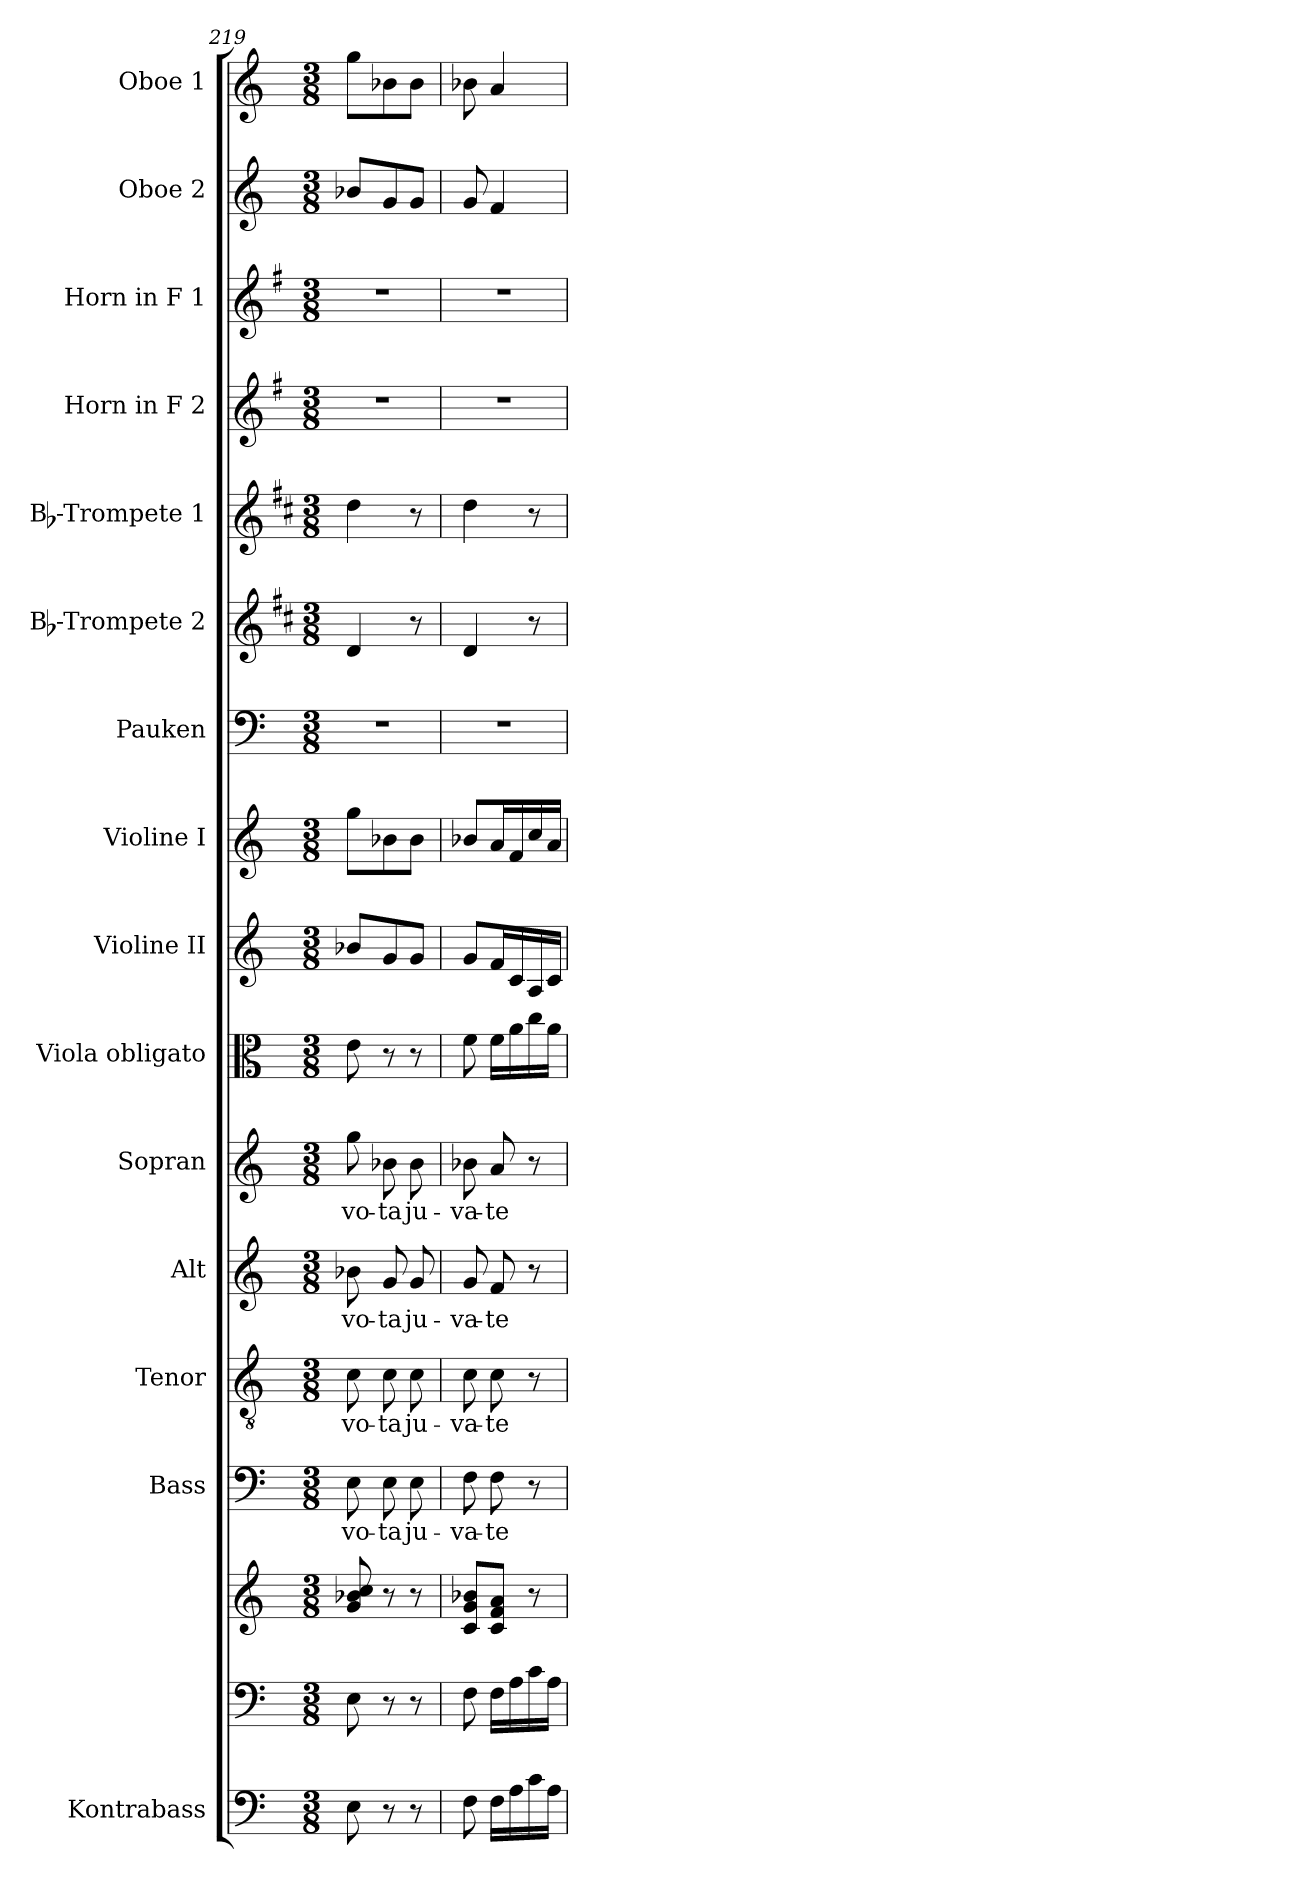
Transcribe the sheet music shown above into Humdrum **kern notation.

**kern	**kern	**kern	**kern	**text	**kern	**text	**kern	**text	**kern	**text	**kern	**kern	**kern	**kern	**kern	**kern	**kern	**kern	**kern	**kern
*part16	*part15	*part15	*part14	*part14	*part13	*part13	*part12	*part12	*part11	*part11	*part10	*part9	*part8	*part7	*part6	*part5	*part4	*part3	*part2	*part1
*staff17	*staff16	*staff15	*staff14	*staff14	*staff13	*staff13	*staff12	*staff12	*staff11	*staff11	*staff10	*staff9	*staff8	*staff7	*staff6	*staff5	*staff4	*staff3	*staff2	*staff1
*I"Kontrabass	*	*	*I"Bass	*	*I"Tenor	*	*I"Alt	*	*I"Sopran	*	*I"Viola obligato	*I"Violine II	*I"Violine I	*I"Pauken	*I"Bb-Trompete 2	*I"Bb-Trompete 1	*I"Horn in F 2	*I"Horn in F 1	*I"Oboe 2	*I"Oboe 1
*I'Kb.	*	*	*I'B.	*	*I'T.	*	*I'A.	*	*I'S.	*	*I'Vla.	*I'Vl. II	*I'Vl. I	*I'Pk.	*I'Bb Trp. 2	*I'Bb Trp. 1	*	*	*I'Ob. 2	*I'Ob. 1
*clefF4	*clefF4	*clefG2	*clefF4	*	*clefGv2	*	*clefG2	*	*clefG2	*	*clefC3	*clefG2	*clefG2	*clefF4	*clefG2	*clefG2	*clefG2	*clefG2	*clefG2	*clefG2
*ITrd7c12	*	*	*	*	*	*	*	*	*	*	*	*	*	*	*ITrd1c2	*ITrd1c2	*ITrd4c7	*ITrd4c7	*	*
*k[]	*k[]	*k[]	*k[]	*	*k[]	*	*k[]	*	*k[]	*	*k[]	*k[]	*k[]	*k[]	*k[]	*k[]	*k[]	*k[]	*k[]	*k[]
*C:	*C:	*C:	*C:	*	*C:	*	*C:	*	*C:	*	*C:	*C:	*C:	*C:	*C:	*C:	*C:	*C:	*C:	*C:
*M3/8	*M3/8	*M3/8	*M3/8	*	*M3/8	*	*M3/8	*	*M3/8	*	*M3/8	*M3/8	*M3/8	*M3/8	*M3/8	*M3/8	*M3/8	*M3/8	*M3/8	*M3/8
=219	=219	=219	=219	=219	=219	=219	=219	=219	=219	=219	=219	=219	=219	=219	=219	=219	=219	=219	=219	=219
!	!	!	!	!LO:LY:b	!	!LO:LY:b	!	!LO:LY:b	!	!LO:LY:b	!	!	!	!	!	!	!	!	!	!
8EE\	8E\	8g/ 8b-X/ 8cc/	8E\	vo-	8c\	vo-	8b-X\	vo-	8gg\	vo-	8e\	8b-X/L	8gg\L	4.r	4c/	4cc\	4.r	4.r	8b-X/L	8gg\L
!	!	!	!	!LO:LY:b	!	!LO:LY:b	!	!LO:LY:b	!	!LO:LY:b	!	!	!	!	!	!	!	!	!	!
8r	8r	8r	8E\	-ta	8c\	-ta	8g/	-ta	8b-X\	-ta	8r	8g/	8b-X\	.	.	.	.	.	8g/	8b-X\
!	!	!	!	!LO:LY:b	!	!LO:LY:b	!	!LO:LY:b	!	!LO:LY:b	!	!	!	!	!	!	!	!	!	!
8r	8r	8r	8E\	ju-	8c\	ju-	8g/	ju-	8b-\	ju-	8r	8g/J	8b-\J	.	8r	8r	.	.	8g/J	8b-\J
=220	=220	=220	=220	=220	=220	=220	=220	=220	=220	=220	=220	=220	=220	=220	=220	=220	=220	=220	=220	=220
!	!	!	!	!LO:LY:b	!	!LO:LY:b	!	!LO:LY:b	!	!LO:LY:b	!	!	!	!	!	!	!	!	!	!
8FF\	8F\	8c/ 8g/ 8b-X/L	8F\	-va-	8c\	-va-	8g/	-va-	8b-X\	-va-	8f\	8g/L	8b-X/L	4.r	4c/	4cc\	4.r	4.r	8g/	8b-X\
!	!	!	!	!LO:LY:b	!	!LO:LY:b	!	!LO:LY:b	!	!LO:LY:b	!	!	!	!	!	!	!	!	!	!
16FF\LL	16F\LL	8c/ 8f/ 8a/J	8F\	-te	8c\	-te	8f/	-te	8a/	-te	16f\LL	16f/L	16a/L	.	.	.	.	.	4f/	4a/
16AA\	16A\	.	.	.	.	.	.	.	.	.	16a\	16c/	16f/	.	.	.	.	.	.	.
16C\	16c\	8r	8r	.	8r	.	8r	.	8r	.	16cc\	16A/	16cc/	.	8r	8r	.	.	.	.
16AA\JJ	16A\JJ	.	.	.	.	.	.	.	.	.	16a\JJ	16c/JJ	16a/JJ	.	.	.	.	.	.	.
=	=	=	=	=	=	=	=	=	=	=	=	=	=	=	=	=	=	=	=	=
*-	*-	*-	*-	*-	*-	*-	*-	*-	*-	*-	*-	*-	*-	*-	*-	*-	*-	*-	*-	*-
